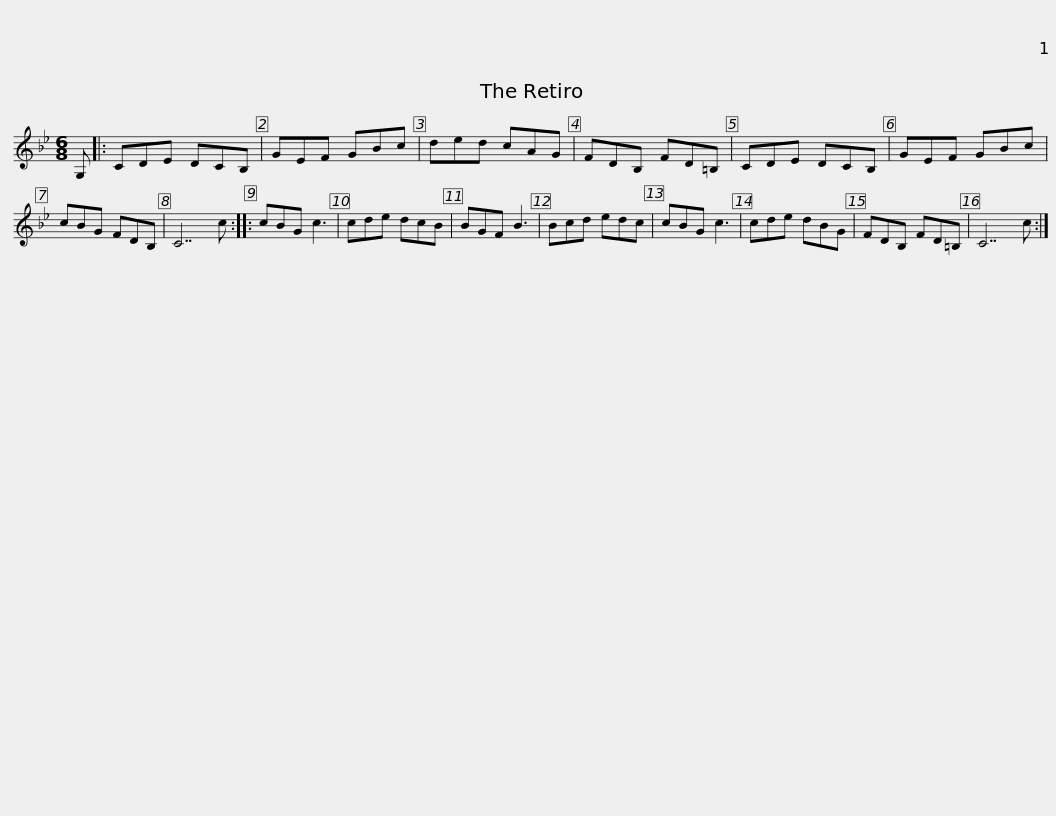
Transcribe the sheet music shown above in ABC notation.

X:1
L:1/8
M:6/8
I:linebreak $
K:Bb
V:1 treble
V:1
 G, |: CDE DCB, | GEF GBc | ded cAG | FDB, FD=B, | %5
 CDE DCB, | GEF GBc |$ cBG FDB, | C7 c :: cBG c3 | %10
 cde dcB | BGF B3 | Bcd edc | cBG c3 | cde dBG |$ %15
 FDB, FD=B, | C7 c :| %17
